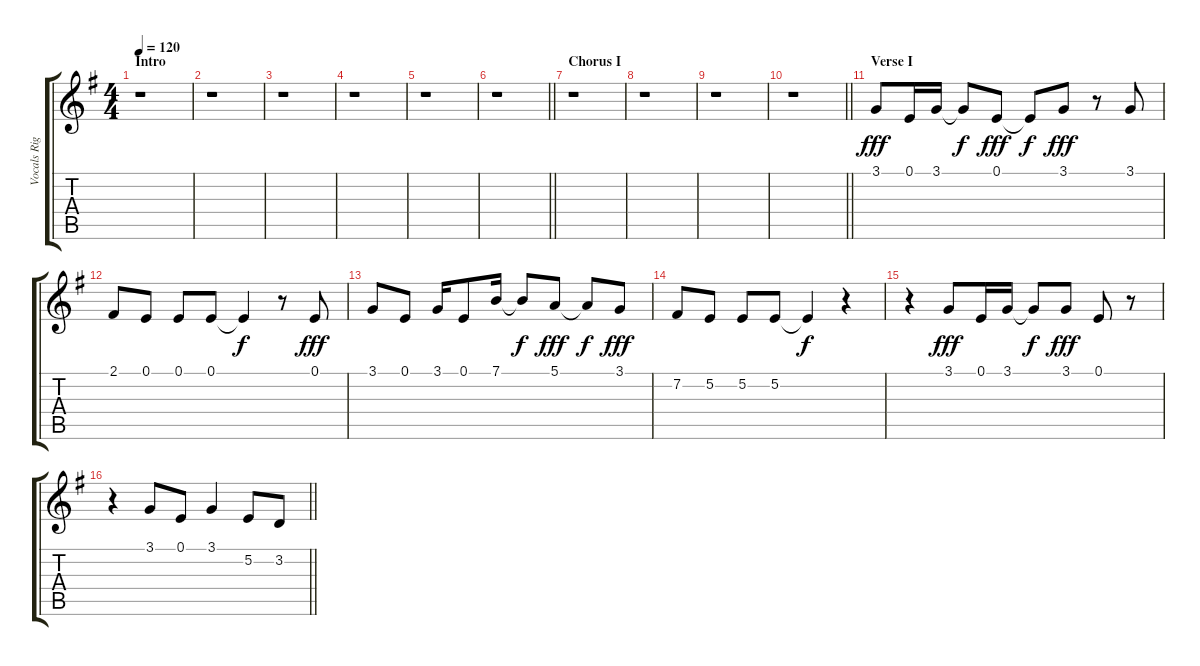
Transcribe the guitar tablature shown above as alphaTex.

\track ("Vocals Right" "Vocals Rig") {instrument lead6voice}
\staff {score tabs}
\tuning (E4 B3 G3 D3 A2 E2) {hide}
\ts (4 4)
\section ("" "Intro")
\tempo 120
\clef g2
\ks g
r.1{dy fff instrument lead6voice} |
r.1 |
r.1 |
r.1 |
r.1 |
\barLineRight lightlight
r.1 |
\section ("" "Chorus I")
r.1 |
r.1 |
r.1 |
\barLineRight lightlight
r.1 |
\section ("" "Verse I")
3.1.8 0.1.16 3.1.16 3.1{t}.8{dy f} 0.1.8{dy fff} 0.1{t}.8{dy f} 3.1.8{dy fff} r.8 3.1.8 |
2.1.8 0.1.8 0.1.8 0.1.8 0.1{t}.4{dy f} r.8 0.1.8{dy fff} |
3.1.8 0.1.8 3.1.16 0.1.8 7.1.16 7.1{t}.8{dy f} 5.1.8{dy fff} 5.1{t}.8{dy f} 3.1.8{dy fff} |
7.2.8 5.2.8 5.2.8 5.2.8 5.2{t}.4{dy f} r.4 |
r.4 3.1.8{dy fff} 0.1.16 3.1.16 3.1{t}.8{dy f} 3.1.8{dy fff} 0.1.8 r.8 |
\barLineRight lightlight
r.4 3.1.8 0.1.8 3.1.4 5.2.8 3.2.8
